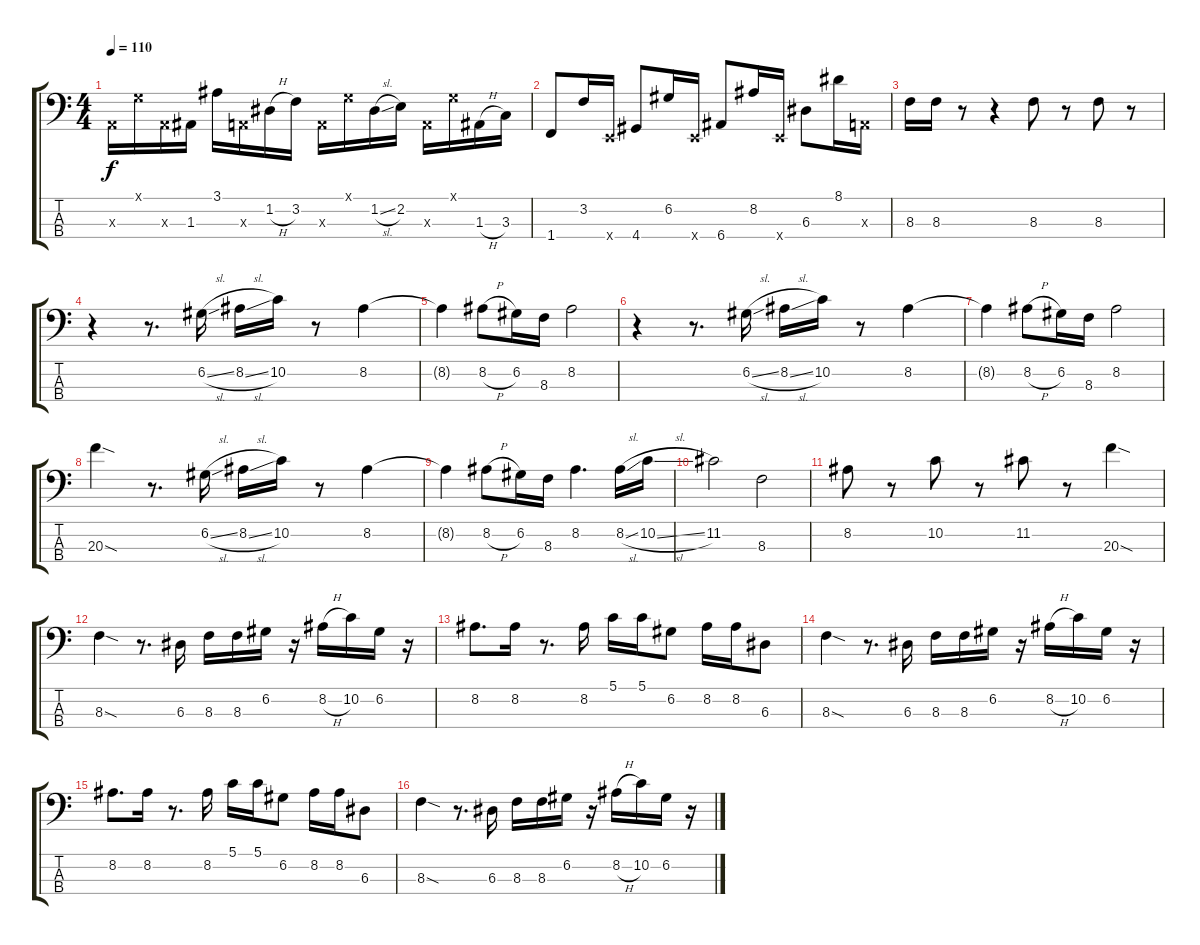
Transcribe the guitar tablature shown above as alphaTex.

\track "" {instrument electricbassfinger}
\staff {score tabs}
\tuning (G2 D2 A1 E1) {hide}
\ts (4 4)
\tempo 110
\clef f4
\ks c
0.3{x}.16{dy f} 0.1{x}.16 0.3{x}.16 1.3.16 3.1.16 0.3{x}.16 1.2{h}.16 3.2.16 0.3{x}.16 0.1{x}.16 1.2{sl}.16 2.2.16 0.3{x}.16 0.1{x}.16 1.3{h}.16 3.3.16 |
1.4.8 3.2.16 0.4{x}.16 4.4.8 6.2.16 0.4{x}.16 6.4.8 8.2.16 0.4{x}.16 6.3.8 8.1.16 0.3{x}.16 |
8.3.16 8.3.16 r.8 r.4 8.3.8 r.8 8.3.8 r.8 |
r.4 r.8{d} 6.2{sl}.16 8.2{sl}.16 10.2.16 r.8 8.2.4 |
8.2{t}.4 8.2{h}.8 6.2.16 8.3.16 8.2.2 |
r.4 r.8{d} 6.2{sl}.16 8.2{sl}.16 10.2.16 r.8 8.2.4 |
8.2{t}.4 8.2{h}.8 6.2.16 8.3.16 8.2.2 |
20.3{sod}.4 r.8{d} 6.2{sl}.16 8.2{sl}.16 10.2.16 r.8 8.2.4 |
8.2{t}.4 8.2{h}.8 6.2.16 8.3.16 8.2.4{d} 8.2{sl}.16 10.2{sl}.16 |
11.2.2 8.3.2 |
8.2.8 r.8 10.2.8 r.8 11.2.8 r.8 20.3{sod}.4 |
8.3{sod}.4 r.8{d} 6.3.16 8.3.16 8.3.16 6.2.16 r.16 8.2{h}.16 10.2.16 6.2.16 r.16 |
8.2.8{d} 8.2.16 r.8{d} 8.2.16 5.1.16 5.1.16 6.2.8 8.2.16 8.2.16 6.3.8 |
8.3{sod}.4 r.8{d} 6.3.16 8.3.16 8.3.16 6.2.16 r.16 8.2{h}.16 10.2.16 6.2.16 r.16 |
8.2.8{d} 8.2.16 r.8{d} 8.2.16 5.1.16 5.1.16 6.2.8 8.2.16 8.2.16 6.3.8 |
8.3{sod}.4 r.8{d} 6.3.16 8.3.16 8.3.16 6.2.16 r.16 8.2{h}.16 10.2.16 6.2.16 r.16
